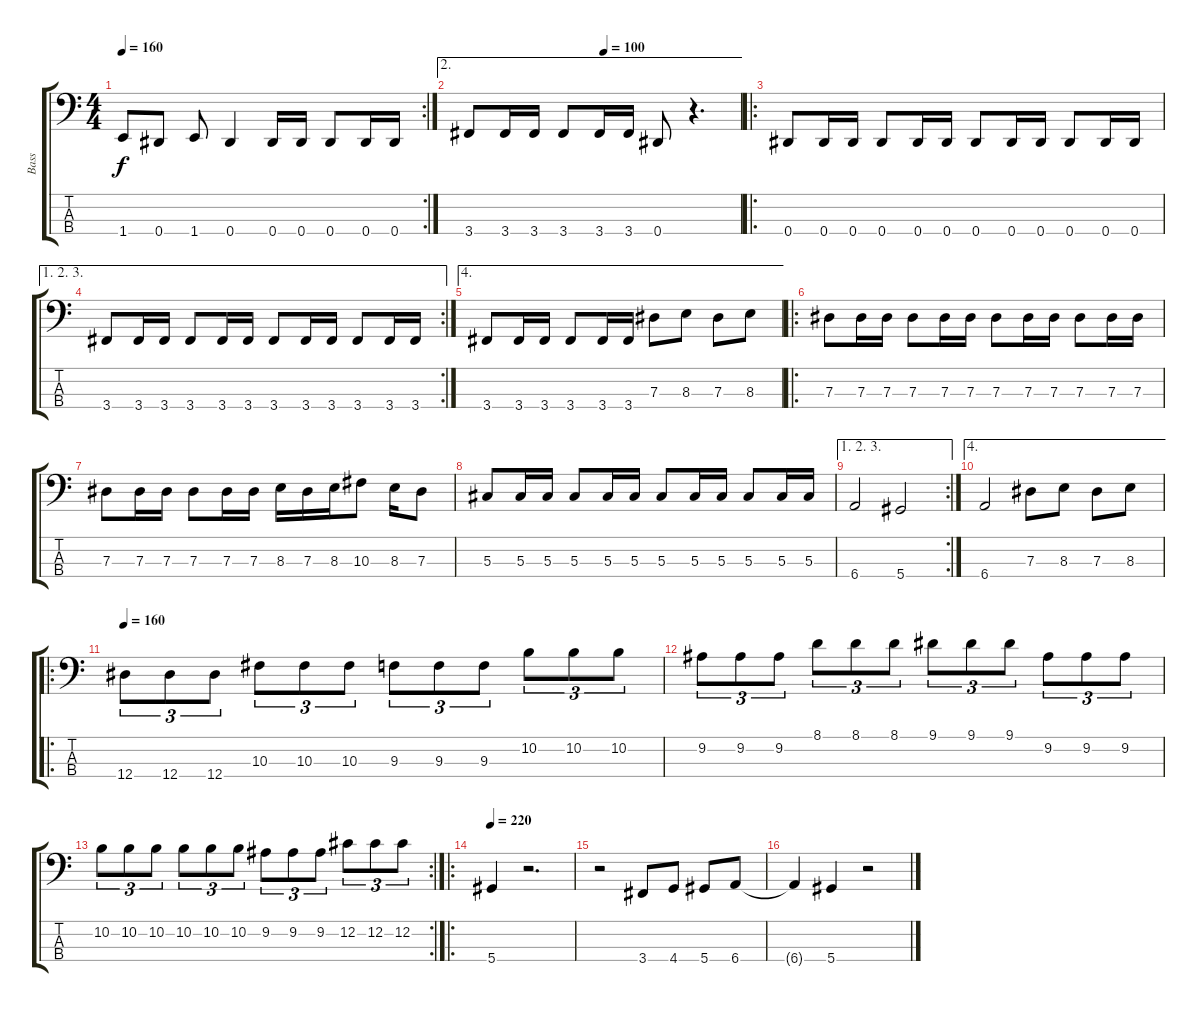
\track ("Bass" "Bass") {instrument electricbassfinger}
\staff {score tabs}
\tuning (Gb2 Db2 Ab1 Eb1) {hide}
\rc 2
\ts (4 4)
\tempo 160
\clef f4
\ks c
1.4.8{dy f} 0.4.8 1.4.8 0.4.4 0.4.16 0.4.16 0.4.8 0.4.16 0.4.16 |
\ae 2
\tempo (100 0.5)
3.4.8 3.4.16 3.4.16 3.4.8 3.4.16 3.4.16 0.4.8 r.4{d} |
\ro
0.4.8 0.4.16 0.4.16 0.4.8 0.4.16 0.4.16 0.4.8 0.4.16 0.4.16 0.4.8 0.4.16 0.4.16 |
\ae (1 2 3)
\rc 2
3.4.8 3.4.16 3.4.16 3.4.8 3.4.16 3.4.16 3.4.8 3.4.16 3.4.16 3.4.8 3.4.16 3.4.16 |
\ae 4
3.4.8 3.4.16 3.4.16 3.4.8 3.4.16 3.4.16 7.3.8 8.3.8 7.3.8 8.3.8 |
\ro
7.3.8 7.3.16 7.3.16 7.3.8 7.3.16 7.3.16 7.3.8 7.3.16 7.3.16 7.3.8 7.3.16 7.3.16 |
7.3.8 7.3.16 7.3.16 7.3.8 7.3.16 7.3.16 8.3.16 7.3.16 8.3.16 10.3.8 8.3.16 7.3.8 |
5.3.8 5.3.16 5.3.16 5.3.8 5.3.16 5.3.16 5.3.8 5.3.16 5.3.16 5.3.8 5.3.16 5.3.16 |
\ae (1 2 3)
\rc 2
6.4.2 5.4.2 |
\ae 4
6.4.2 7.3.8 8.3.8 7.3.8 8.3.8 |
\ro
\tempo 160
12.4.8{tu (3 2)} 12.4.8{tu (3 2)} 12.4.8{tu (3 2)} 10.3.8{tu (3 2)} 10.3.8{tu (3 2)} 10.3.8{tu (3 2)} 9.3.8{tu (3 2)} 9.3.8{tu (3 2)} 9.3.8{tu (3 2)} 10.2.8{tu (3 2)} 10.2.8{tu (3 2)} 10.2.8{tu (3 2)} |
9.2.8{tu (3 2)} 9.2.8{tu (3 2)} 9.2.8{tu (3 2)} 8.1.8{tu (3 2)} 8.1.8{tu (3 2)} 8.1.8{tu (3 2)} 9.1.8{tu (3 2)} 9.1.8{tu (3 2)} 9.1.8{tu (3 2)} 9.2.8{tu (3 2)} 9.2.8{tu (3 2)} 9.2.8{tu (3 2)} |
\rc 2
10.2.8{tu (3 2)} 10.2.8{tu (3 2)} 10.2.8{tu (3 2)} 10.2.8{tu (3 2)} 10.2.8{tu (3 2)} 10.2.8{tu (3 2)} 9.2.8{tu (3 2)} 9.2.8{tu (3 2)} 9.2.8{tu (3 2)} 12.2.8{tu (3 2)} 12.2.8{tu (3 2)} 12.2.8{tu (3 2)} |
\ro
\tempo 220
5.4.4 r.2{d} |
r.2 3.4.8 4.4.8 5.4.8 6.4.8 |
6.4{t}.4 5.4.4 r.2
